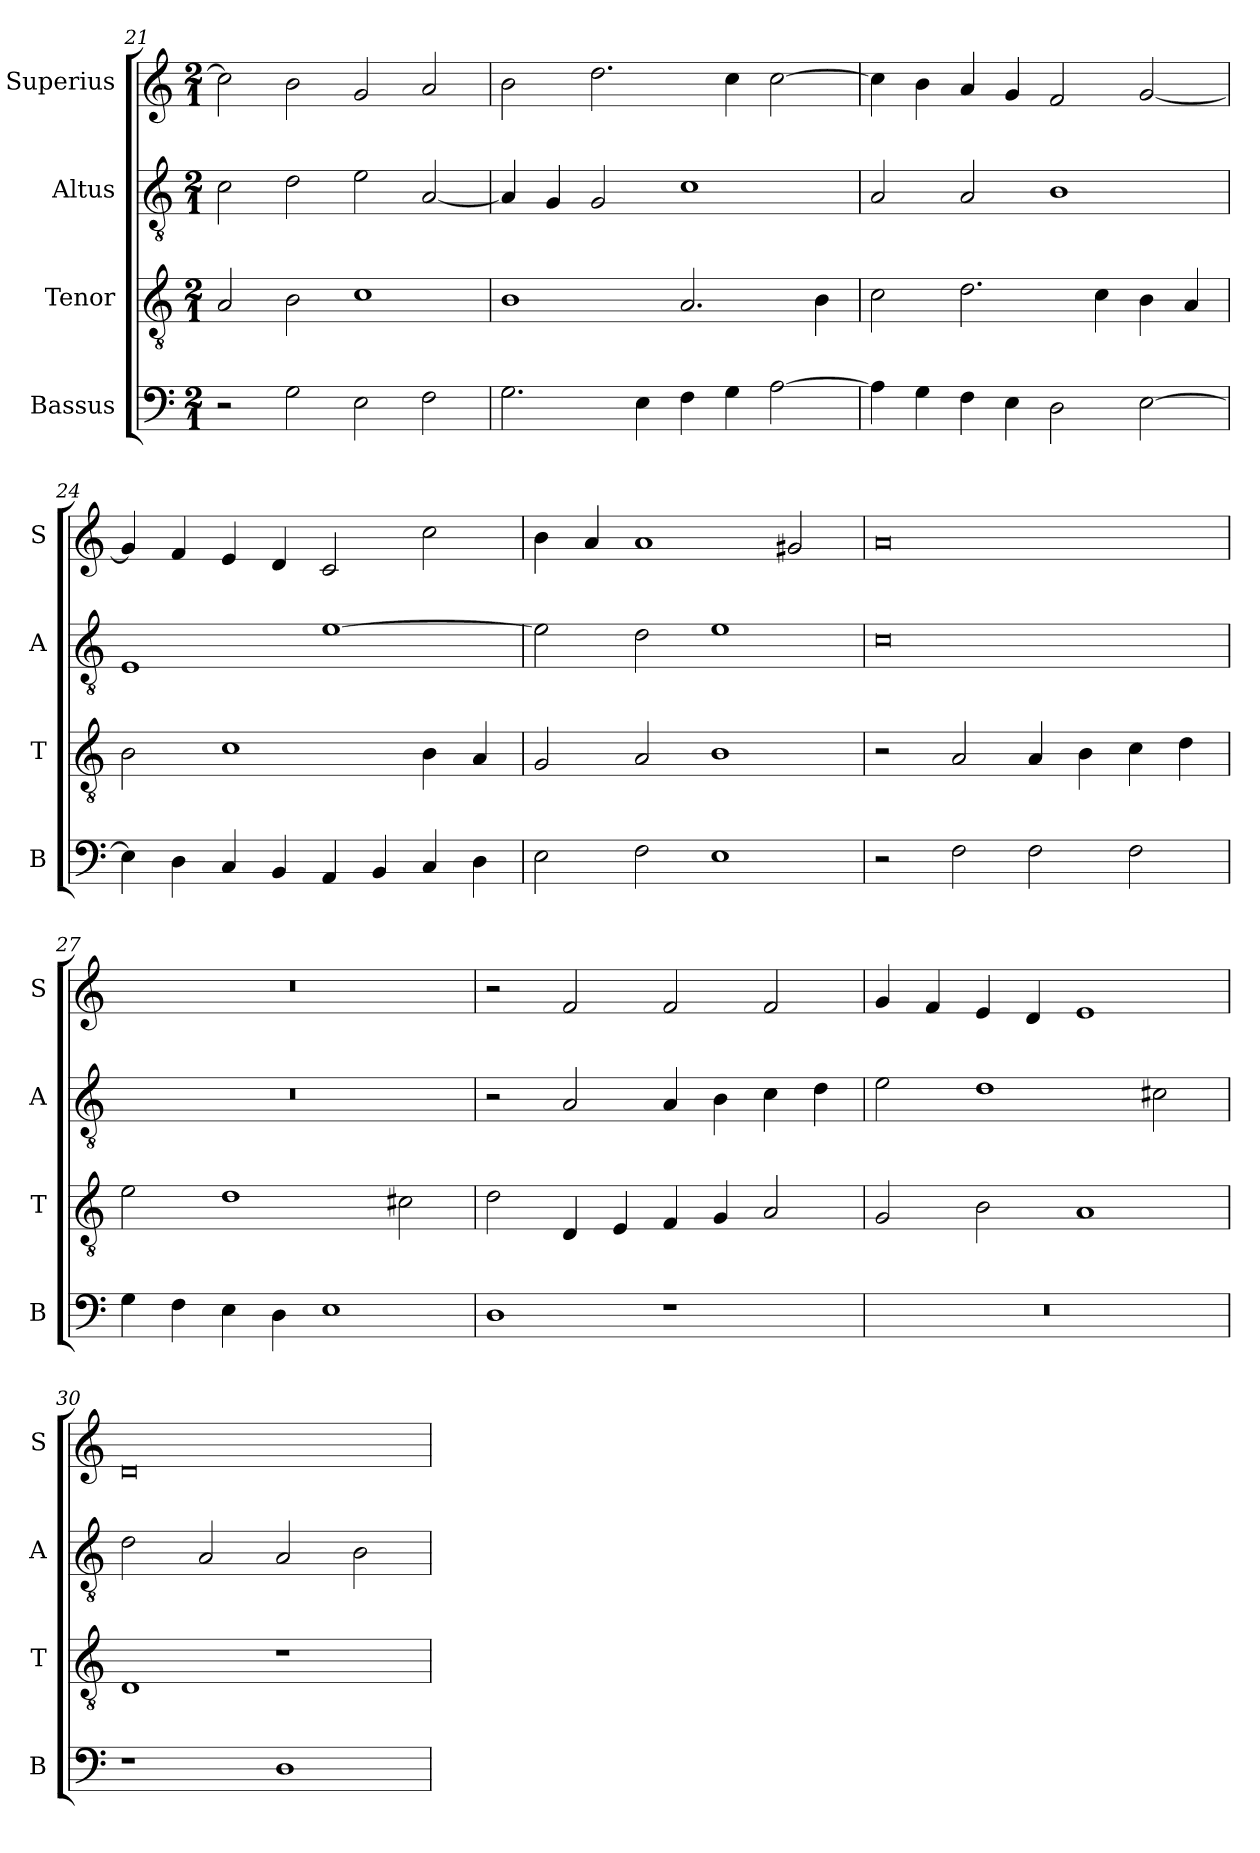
**kern	**kern	**kern	**kern
*part4	*part3	*part2	*part1
*staff4	*staff3	*staff2	*staff1
*I"Bassus	*I"Tenor	*I"Altus	*I"Superius
*I'B	*I'T	*I'A	*I'S
*clefF4	*clefGv2	*clefGv2	*clefG2
*k[]	*k[]	*k[]	*k[]
*C:	*C:	*C:	*C:
*M2/1	*M2/1	*M2/1	*M2/1
=21	=21	=21	=21
2r	2A	2c	2cc]
2G	2B	2d	2b
2E	1c	2e	2g
2F	.	[2A	2a
=22	=22	=22	=22
2.G	1B	4A]	2b
.	.	4G	.
.	.	2G	2.dd
4E	.	.	.
4F	2.A	1c	.
4G	.	.	4cc
[2A	.	.	[2cc
.	4B	.	.
=23	=23	=23	=23
4A]	2c	2A	4cc]
4G	.	.	4b
4F	2.d	2A	4a
4E	.	.	4g
2D	.	1B	2f
.	4c	.	.
[2E	4B	.	[2g
.	4A	.	.
=24	=24	=24	=24
4E]	2B	1E	4g]
4D	.	.	4f
4C	1c	.	4e
4BB	.	.	4d
4AA	.	[1e	2c
4BB	.	.	.
4C	4B	.	2cc
4D	4A	.	.
=25	=25	=25	=25
2E	2G	2e]	4b
.	.	.	4a
2F	2A	2d	1a
1E	1B	1e	.
.	.	.	2g#X
=26	=26	=26	=26
2r	2r	0c	0a
2F	2A	.	.
2F	4A	.	.
.	4B	.	.
2F	4c	.	.
.	4d	.	.
=27	=27	=27	=27
4G	2e	0r	0r
4F	.	.	.
4E	1d	.	.
4D	.	.	.
1E	.	.	.
.	2c#X	.	.
=28	=28	=28	=28
1D	2d	2r	2r
.	4D	2A	2f
.	4E	.	.
1r	4F	4A	2f
.	4G	4B	.
.	2A	4c	2f
.	.	4d	.
=29	=29	=29	=29
0r	2G	2e	4g
.	.	.	4f
.	2B	1d	4e
.	.	.	4d
.	1A	.	1e
.	.	2c#X	.
=30	=30	=30	=30
1r	1D	2d	0d
.	.	2A	.
1D	1r	2A	.
.	.	2B	.
=	=	=	=
*-	*-	*-	*-
